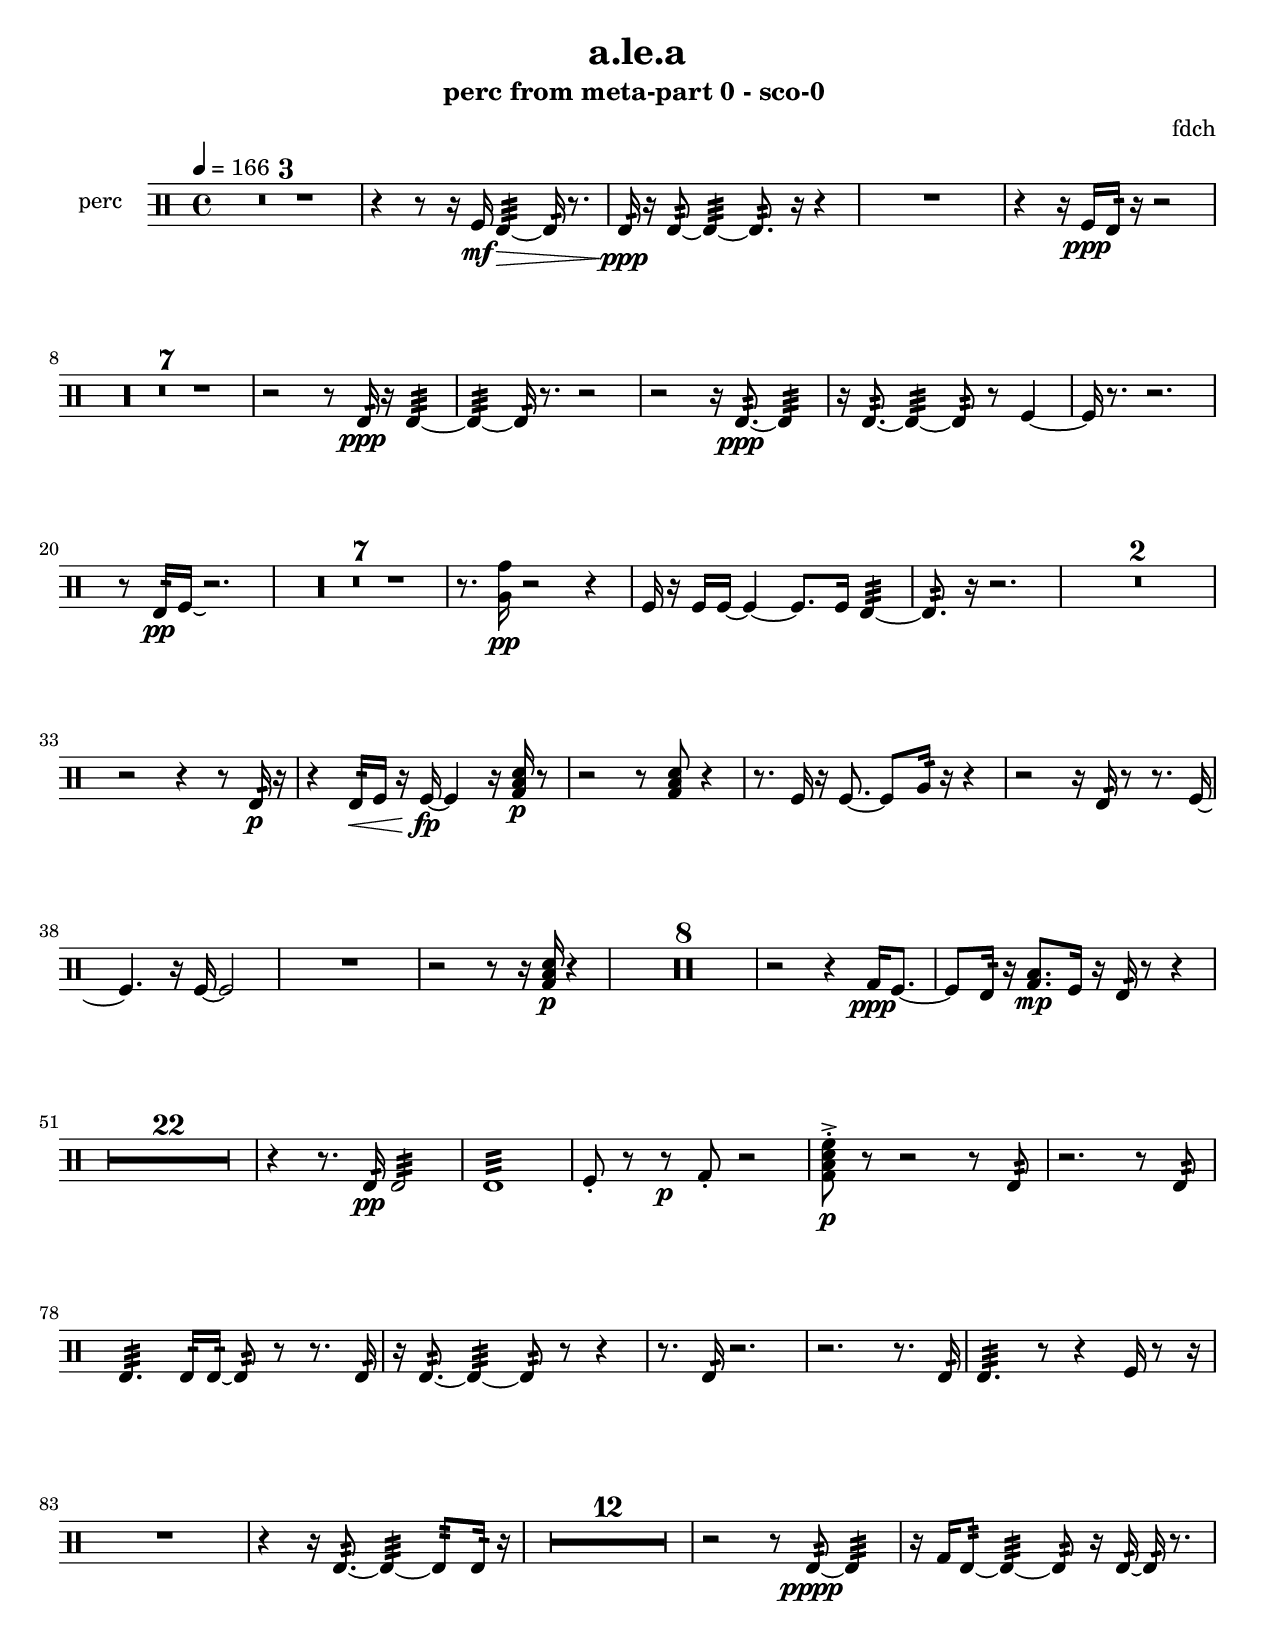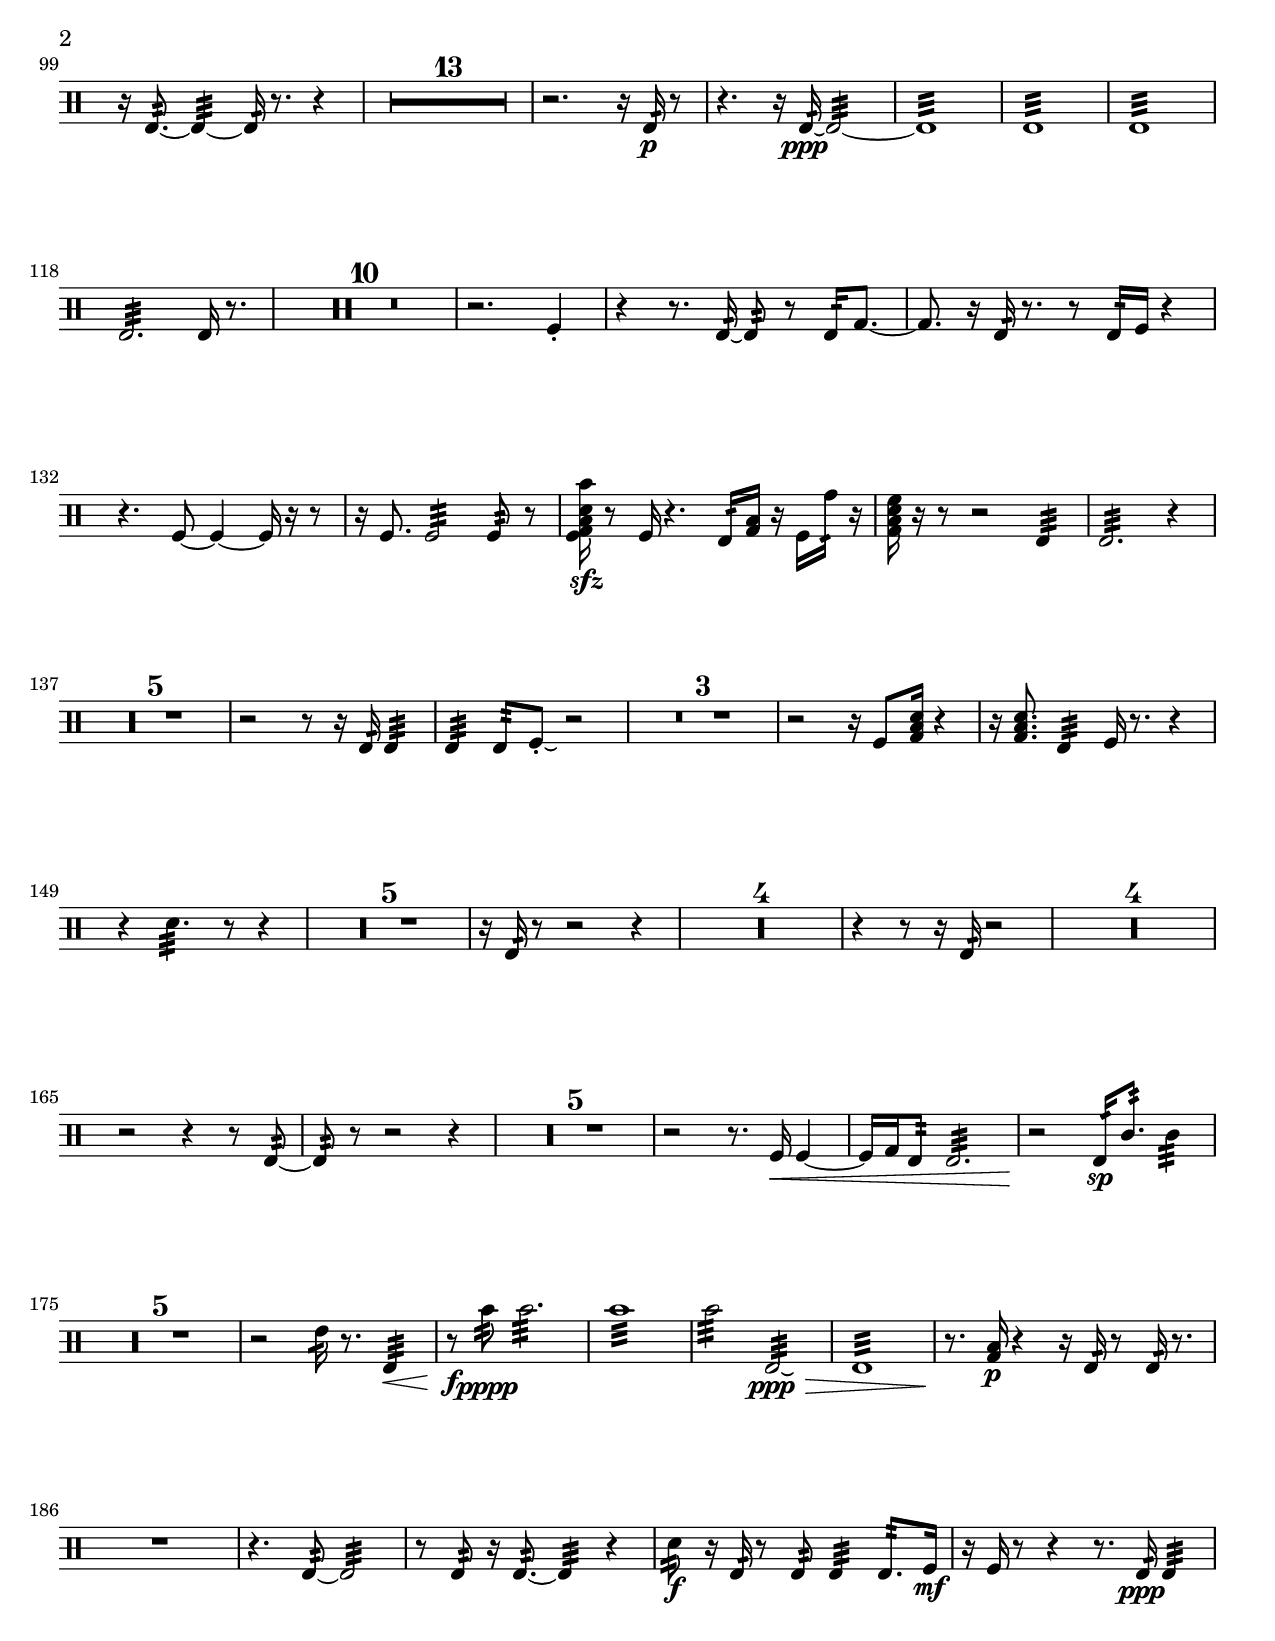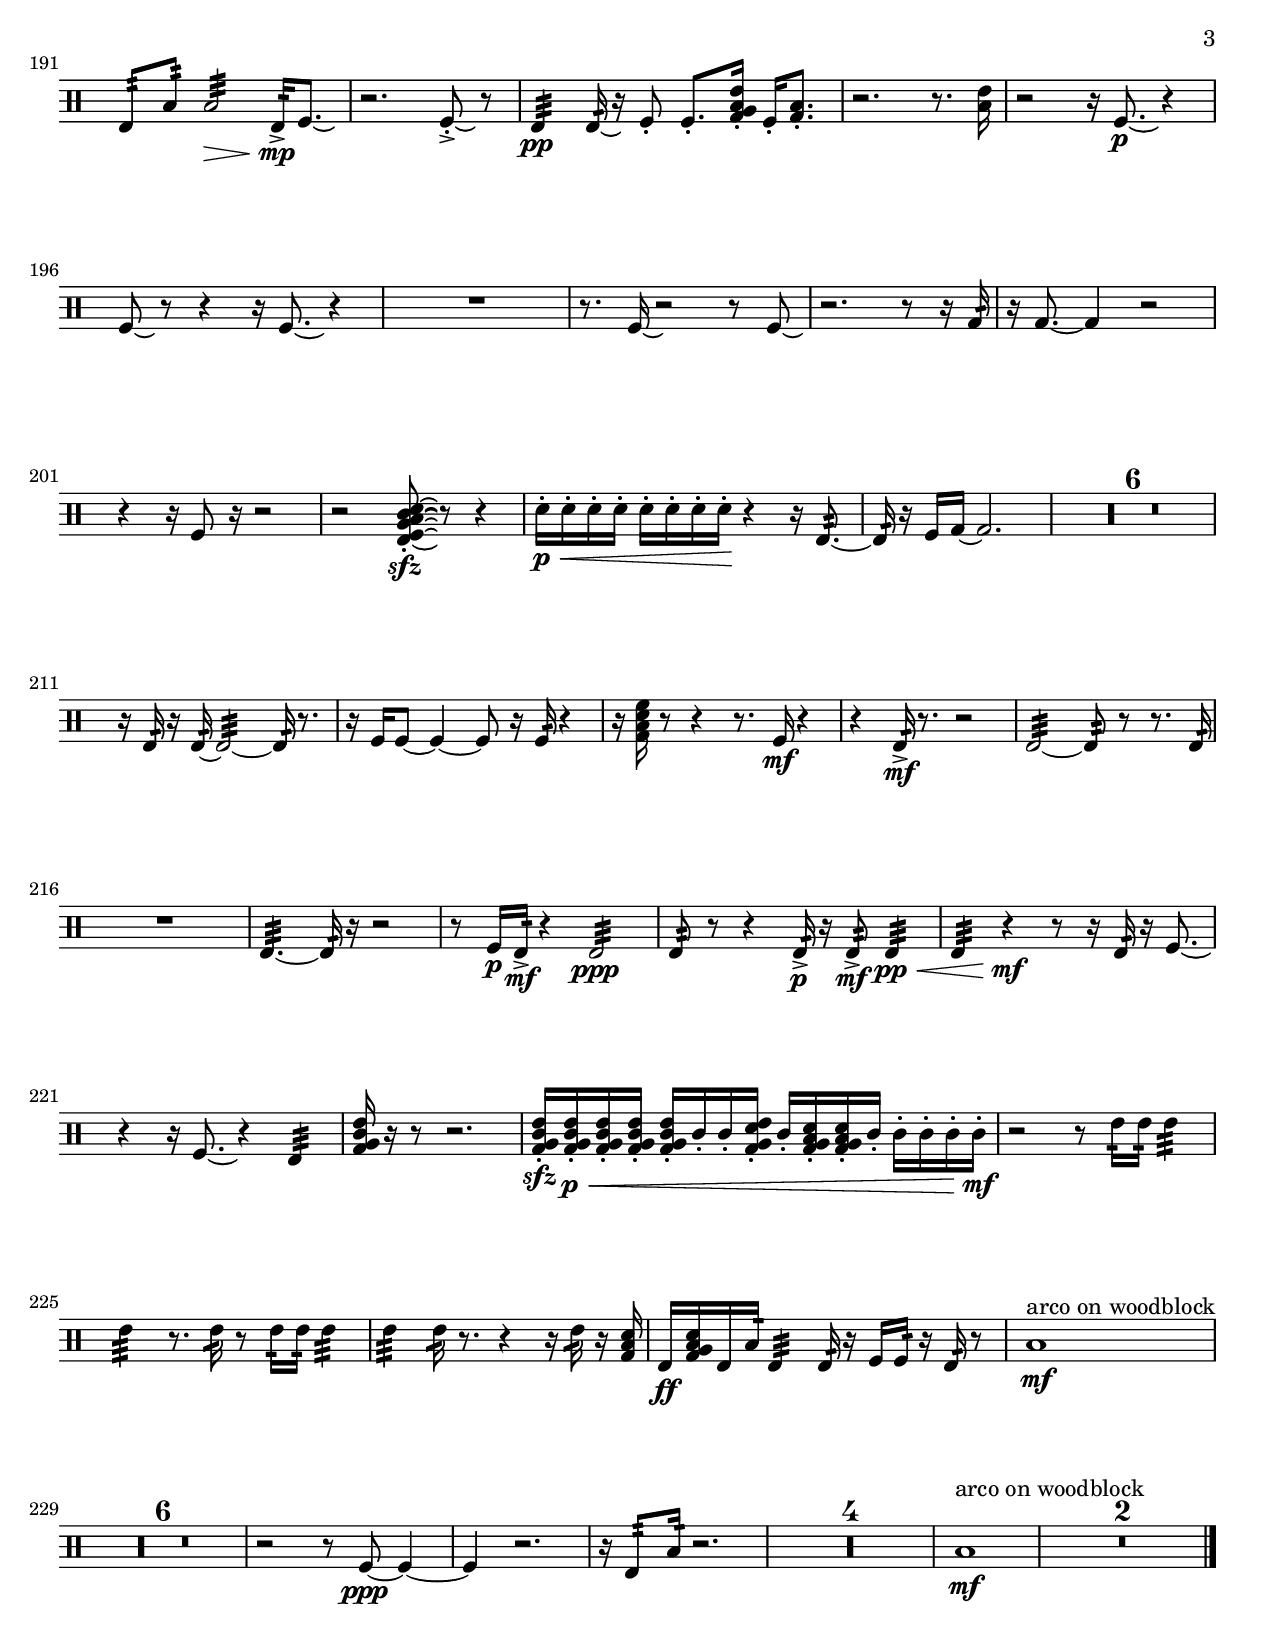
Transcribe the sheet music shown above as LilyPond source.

\version "2.19.56" 

perc_one_part = \relative c {

  \time 4/4
	\tempo 4 = 166
  \clef percussion 
  % ________________________________________bar 1 :
  R1 *3  |
  % ________________________________________bar 4 :
  r4 
  r8  r16  f16\mf 
  e4\>:32~ 
  e16:32  r8.  |
  % ________________________________________bar 5 :
  e16\ppp:32  r16  e8:32~ 
  e4:32~ 
  e8.:32  r16 
  r4  |
  % ________________________________________bar 6 :
  R1  |
  % ________________________________________bar 7 :
  r4 
  r16  f16\ppp  e16:32  r16 
  r2  |
  % ________________________________________bar 8 :
  R1 *7  |
  % ________________________________________bar 15 :
  r2 
  r8  e16\ppp:32  r16 
  e4:32~  |
  % ________________________________________bar 16 :
  e4:32~ 
  e16:32  r8. 
  r2  |
  % ________________________________________bar 17 :
  r2 
  r16  e8.\ppp:32~ 
  e4:32  |
  % ________________________________________bar 18 :
  r16  e8.:32~ 
  e4:32~ 
  e8:32  r8 
  f4~  |
  % ________________________________________bar 19 :
  f16  r8. 
  r2. |
  % ________________________________________bar 20 :
  r8  e16\pp:32  f16\laissezVibrer 
  r2.  |
  % ________________________________________bar 21 :
  R1  *7  |
  % ________________________________________bar 28 :
  r8.  <a g' >16\pp 
  r2 
  r4  |
  % ________________________________________bar 29 :
  f16  r16  f16  f16~ 
  f4~ 
  f8.  f16 
  e4:32~  |
  % ________________________________________bar 30 :
  e8.:32  r16 
  r2.  |
  % ________________________________________bar 31 :
  R1  *2  |
  % ________________________________________bar 33 :
  r2 
  r4 
  r8  e16\p:32  r16  |
  % ________________________________________bar 34 :
  r4 
  e16\<:32  f16  r16  f16~\fp 
  f4 
  r16  <g b d >16\p  r8  |
  % ________________________________________bar 35 :
  r2 
  r8  <g b d >8
  r4 |
  % ________________________________________bar 36 :
  r8.  f16 
  r16  f8.~ 
  f8  a16:32  r16 
  r4  |
  % ________________________________________bar 37 :
  r2 
  r16  e16:32  r8 
  r8.  f16~  |
  % ________________________________________bar 38 :
  f4. 
  r16  f16~ 
  f2  |
  % ________________________________________bar 39 :
  R1  |
  % ________________________________________bar 40 :
  r2 
  r8  r16  <g b d >16\p 
  r4  |
  % ________________________________________bar 41 :
  R1  *8  |
  % ________________________________________bar 49 :
  r2 
  r4 
  g16\ppp  f8.~  |
  % ________________________________________bar 50 :
  f8  e16:32  r16 
  <g b >8.\mp  f16 
  r16  e16:32  r8 
  r4  |
  % ________________________________________bar 51 :
  R1  *22  |
  % ________________________________________bar 73 :
  r4 
  r8.  e16:32\pp 
  e2:32  |
  % ________________________________________bar 74 :
  e1:32  |
  % ________________________________________bar 75 :
  f8-.  r8 
  r8  \p g8-.
  r2  |
  % ________________________________________bar 2 :
  <g b d f >8\p->-. r8 
  r2
  r8  e8:32   |
  % ________________________________________bar 3 :
  r2.
  r8  e8:32   |
  % ________________________________________bar 4 :
  e4.:32 
  e16:32  e16:32~ 
  e8:32  r8 
  r8.  e16:32  |
  % ________________________________________bar 5 :
  r16  e8.:32~ 
  e4:32~ 
  e8:32  r8 
  r4  |
  % ________________________________________bar 6 :
  r8.  e16:32 
  r2.  |
  % ________________________________________bar 7 :
  r2 .
  r8.  e16:32  |
  % ________________________________________bar 8 :
  e4.:32 
  r8 
  r4 
  f16  r8  r16  |
  % ________________________________________bar 9 :
  R1  |
  % ________________________________________bar 10 :
  r4 
  r16  e8.:32~ 
  e4:32~ 
  e8:32  e16:32  r16  |
  % ________________________________________bar 11 :
  R1 *12  |
  % ________________________________________bar 23 :
  r2 
  r8  e8:32~\pppp 
  e4:32  |
  % ________________________________________bar 24 :
  r16  g16  e8:32~ 
  e4:32~ 
  e8:32  r16  e16:32~ 
  e16:32  r8.  |
  % ________________________________________bar 25 :
  r16  e8.:32~ 
  e4:32~ 
  e16:32  r8. 
  r4  |
  % ________________________________________bar 26 :
  R1 *13  |
  % ________________________________________bar 39 :
  r2. 
  r16  e16\p:32  r8  |
  % ________________________________________bar 40 :
  r4. 
  r16  e16:32~\ppp 
  e2:32~  |
  % ________________________________________bar 41 :
  e1:32  |
   e1:32  |
    e1:32  |
     e2.:32 
     e16 r8. |
  % ________________________________________bar 42 :
  R1 *10  |
  % ________________________________________bar 55 :
  r2. 
  f4-.  |
  % ________________________________________bar 56 :
  r4 
  r8. e16:32~ 
  e8:32  r8 
  e16:32  g8.~  |
  % ________________________________________bar 57 :
  g8.  r16 
  e16:32  r8. 
  r8  e16:32  f16 
  r4  |
  % ________________________________________bar 58 :
  r4. 
  f8~ 
  f4~ 
  f16  r16  r8  |
  % ________________________________________bar 59 :
  r16  f8. 
  f2:32 
  f8:32  r8  |
  % ________________________________________bar 60 :
  <f g b d b'>16\sfz  r8  f16 
  r4. 
  e16:32  <g b >16 
  r16  f16  g'16:32  r16  |
  % ________________________________________bar 61 :
  <g, b d f >16  r16  r8 
  r2
  e4:32 |
  % ________________________________________bar 62 :
   e2.:32
  r4 |
  % ________________________________________bar 63 :
  R1  *5  |
  % ________________________________________bar 68 :
  r2 
  r8  r16  e16:32 
  e4:32  |
  % ________________________________________bar 69 :
  e4:32 
   e8:32  f8-.\laissezVibrer 
  r2  |
  % ________________________________________bar 70 :
  R1  *3 |
  % ________________________________________bar 73 :
  r2 
  r16  f8  <g b d >16
  r4 |
  % ________________________________________bar 74 :
  r16  <g b d >8. 
  e4:32
  f16  r8.
  r4  |
  % ________________________________________bar 75 :
  r4 
  d'4.:32 
  r8 
  r4  |
  % ________________________________________bar 76 :
  R1  *5 |
  % ________________________________________bar 81 :
  r16  e,16:32  r8 
  r2 
  r4  |
  % ________________________________________bar 82 :
  R1 *4 |
  % ________________________________________bar 5 :
  r4 
  r8  r16  e16:32 
  r2  |
  % ________________________________________bar 6 :
  R1 *4  |
  % ________________________________________bar 10 :
  r2 
  r4 
  r8  e8:32~  |
  % ________________________________________bar 11 :
  e8:32  r8 
  r2 
  r4  |
  % ________________________________________bar 12 :
  R1 *5  |
  % ________________________________________bar 17 :
  r2 
  r8.  f16\< 
  f4~  |
  % ________________________________________bar 18 :
  f16  g16  e8:32 
  e2.:32  |
  % ________________________________________bar 19 :
  r2\! 
  e16:32\sp  c'8.:32 
  c4:32  |
  % ________________________________________bar 20 :
  R1 *5|
  % ________________________________________bar 25 :
  r2 
  e16:32  r8. 
  e,4:32\<  |
  % ________________________________________bar 26 :
  r8\f b''8:32\pppp
  b2.:32  |
  b1:32 |
  b2:32 e,,2:32\ppp\>\laissezVibrer | 
  e1:32  |
  % ________________________________________bar 30 :
  r8.\!  <g b >16\p 
  r4 
  r16  e16:32  r8 
  e16:32  r8.  |
  % ________________________________________bar 31 :
  R1  |
  % ________________________________________bar 32 :
  r4. 
  e8:32~ 
  e2:32  |
  % ________________________________________bar 33 :
  r8 e8:32   
  r16  e8.:32~ 
  e4:32
  r4  |
  % ________________________________________bar 34 :
  d'8:32\f r16  e,16:32 
  r8  e8:32 
  e4:32 
  e8.:32  f16\mf  |
  % ________________________________________bar 35 :
  r16  f16  r8 
  r4 
  r8.  e16:32\ppp 
  e4:32  |
  % ________________________________________bar 36 :
  e8:32  b'8:32 
  b2:32\> 
  e,16:32->\!\mp  f8.\laissezVibrer  |
  % ________________________________________bar 37 :
  r2.
  f8-.->\laissezVibrer r8  |
  % ________________________________________bar 38 :
  e4:32\pp 
  e16:32\laissezVibrer  r16  f8-. 
  f8.-.  <g a b e >16-. 
  f16-.  <g b >8.-.  |
  % ________________________________________bar 39 :
  r2.
  r8.  <b e >16  |
  % ________________________________________bar 40 :
  r2 
  r16  f8.\p\laissezVibrer
  r4  |
  % ________________________________________bar 41 :
  f8\laissezVibrer  r8 
  r4 
  r16  f8.\laissezVibrer 
  r4  |
  % ________________________________________bar 42 :
  R1  |
  % ________________________________________bar 43 :
  r8.  f16\laissezVibrer 
  r2 
  r8  f8\laissezVibrer  |
  % ________________________________________bar 44 :
  r2.
  r8  r16  g16:32  |
  % ________________________________________bar 45 :
  r16  g8.~ 
  g4 
  r2  |
  % ________________________________________bar 46 :
  r4 
  r16  f8  r16 
  r2  |
  % ________________________________________bar 47 :
  r2
  <e f a b c d>8-.\sfz\laissezVibrer r8
  r4 |
  % ________________________________________bar 48 :
  d'16\p\<-. d-. d-. d-.
   d-. d-. d-. d\!-.
  r4 
  r16  e,8.:32~  |
  % ________________________________________bar 49 :
  e16:32  r16  f16  g16~ 
  g2.  |
  % ________________________________________bar 50 :
  R1 *6 |
  % ________________________________________bar 56 :
  r16  e16:32  r16  e16:32~ 
  e2:32~ 
  e16:32  r8.  |
  % ________________________________________bar 57 :
  r16  f16  f8~ 
  f4~ 
  f8  r16  f16:32 
  r4  |
  % ________________________________________bar 58 :
  r16  <g b d f >16  r8 
  r4 
  r8.  f16\mf 
  r4  |
  % ________________________________________bar 59 :
  r4 
  e16->:32\mf  r8. 
  r2  |
  % ________________________________________bar 60 :
  e2:32~ 
  e8:32  r8 
  r8.  e16:32  |
  % ________________________________________bar 61 :
  R1  |
  % ________________________________________bar 62 :
  e4.:32~ 
  e16:32  r16 
  r2  |
  % ________________________________________bar 63 :
  r8  f16\p  e16:32->\mf 
  r4 
  e2\ppp:32  |
  % ________________________________________bar 64 :
  e8:32  r8 
  r4 
  e16->\p:32  r16  e8->\mf:32 
  e4\pp\<:32  |
  % ________________________________________bar 65 :
  e4:32 
  r4\mf
  r8 r16  e16:32 
  r16  f8.\laissezVibrer  |
  % ________________________________________bar 66 :
  r4
  r16  f8.\laissezVibrer
  r4 
  e4:32  |
  % ________________________________________bar 67 :
  <g a c e >16  r16  r8 
  r2.  |
  % ________________________________________bar 68 :
  <g a c e >16-.\sfz 16-.\<\p 16-. 16-. 
  16-. c16-. 16-. <g a d e >16-. 
  c16-. <a d g, b>16-. 16-. c16-. 
  16-. 16-. 16-. 16-.\mf  |
  % ________________________________________bar 69 :
  r2 
  r8  e16:32  e16:32 
  e4:32  |
  % ________________________________________bar 70 :
  e4:32 
  r8.  e16:32 
  r8  e16:32  e16:32 
  e4:32  |
  % ________________________________________bar 71 :
  e4:32 
  e16:32  r8. 
  r4 
  r16  e16:32  r16  <g, b d >16  |
  % ________________________________________bar 72 :
  
  
  %{
  
  
  r4 
  r16  f16  r16  e16:32~ 
  e4:32~ 
  e8:32  <g b d >8~  |
  % ________________________________________bar 73 :
  <g b d >4 
  r4 
  r8  r16  e16:32 
  <g b >16  r16  c16:32  r16  |
  % ________________________________________bar 74 :
  e,16:32  r16  r8 
  r2 
  r4  |
  % ________________________________________bar 75 :
  R1  *3  |
  % ________________________________________bar 78 :
  r4 
  e2:32\mf 
  r16  <g b d >16  r8  |
  % ________________________________________bar 79 :
  r4 
  r16  <g b d f >8.~ 
  <g b d f >4~ 
  <g b d f >8.  r16  |
  % ________________________________________bar 80 :
  R1  |
  % ________________________________________bar 81 :
  f16  f16  r8 
  b16:32  e,8.:32~ 
  e4:32~ 
  e8.:32  r16  |
  % ________________________________________bar 82 :
  r2 
  e8:32  r8 
  r4  |
  % ________________________________________bar 83 :
  r16  e16:32  r8 
  r4 
  r8.  e16:32~ 
  e4:32  |
  % ________________________________________bar 84 :
  R1 *8  |
  % ________________________________________bar 92 :
  r2 
  r8  e16:32  r16 
  r4  |
  % ________________________________________bar 93 :
  r2 
  e16:32  r8. 
  r4 |


  %}

  
  %FIRTS FIFTEEN BARS OF PART 1
  
  % ________________________________________bar 1 :
  e16\ff <g b a d>16 e16 b'16:32 
  e,4:32 
  e16:32  r16  f16  f16:32  
  % ________________________________________bar 2 :
  r16  e16:32  r8 |
  % ________________________________________bar 3 :
  b'1^"arco on woodblock"\mf | 
  
  R1 *6 |
  % ________________________________________bar 9 :
  r2 
  r8  f8~\ppp 
  f4~    |
  % ________________________________________bar 10 :
  f4 
  r2.    |
  % ________________________________________bar 11 :
  r16  e8:32   b'16:32 
  r2.    |
  % ________________________________________bar 12 :
R1*4 |
b1^"arco on woodblock"\mf | 
R1*2 \bar "|."
}



\header {
  title = "a.le.a"
  subtitle = "perc from meta-part 0 - sco-0 "
  composer = "fdch"
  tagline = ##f
}
\paper {
  max-systems-per-page = #8
}
\score {
  <<
    \set Score.skipBars =##t
    \new Staff \with { 
      instrumentName = "perc" 
      } 
    {
      <<
        \new Voice {
          \perc_one_part
        }
      >>
    }
  >>
  \layout {
    \mergeDifferentlyHeadedOn
    \mergeDifferentlyDottedOn
    #(set-default-paper-size "letter")
  }
}
